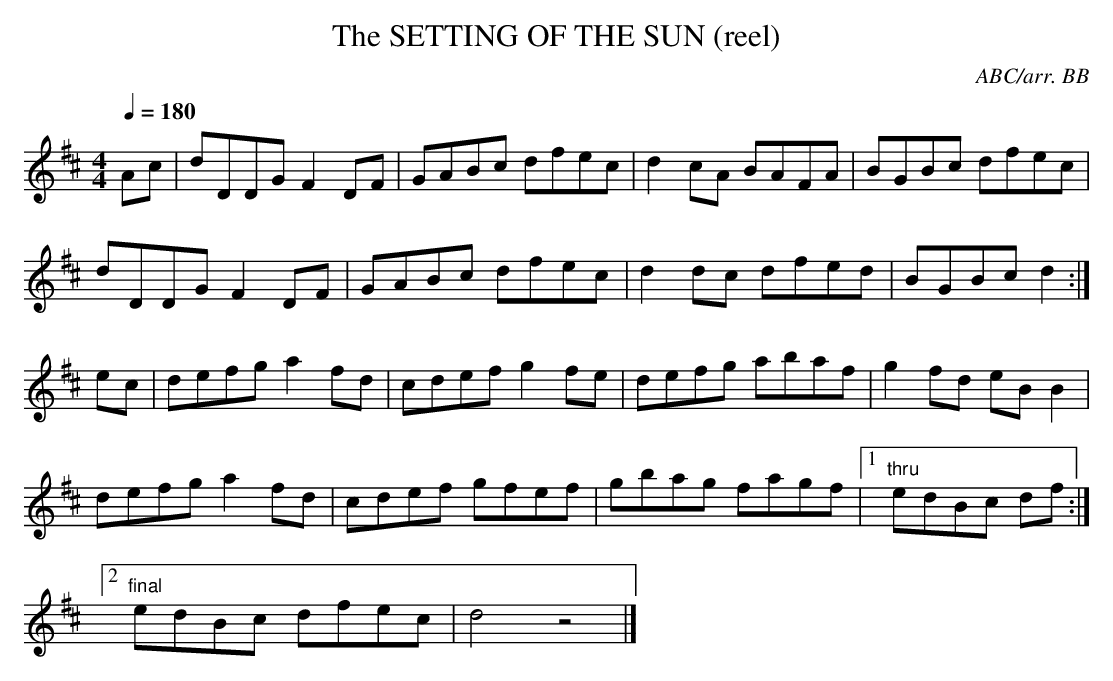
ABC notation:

X:1
T:SETTING OF THE SUN (reel), The
C:ABC/arr. BB
L:1/8
Q:1/4=180
M:4/4
K:D
Ac|dDDG F2 DF|GABc dfec|d2 cA BAFA|BGBc dfec|
dDDG F2 DF|GABc dfec|d2dc dfed|BGBc d2:|
ec|defg a2 fd|cdef g2 fe|defg abaf|g2 fd eB B2|
defg a2 fd|cdef gfef|gbag fagf|1 "thru"edBc df:|
[2 "final"edBc dfec|d4z4|]
